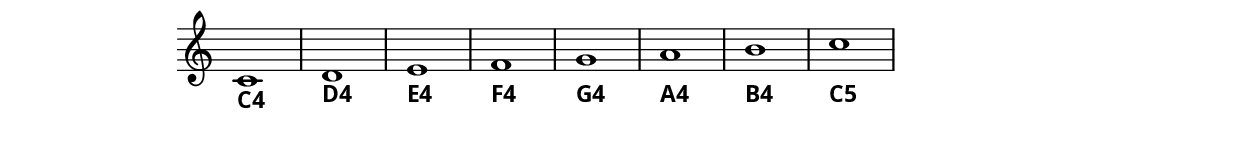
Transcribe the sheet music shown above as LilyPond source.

\version "2.14.2"

%% #(set-default-paper-size "letter")
%% #(set-global-staff-size 20)

\header {
    title = ""
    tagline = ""
    }

\paper {
    indent = 0\mm
    top-margin = 0\mm
    bottom-margin = 0\mm
    left-margin = 0\mm
    right-margin = 0\mm
    evenFooterMarkup = ""
    oddFooterMarkup = ""
    evenHeaderMarkup = ""
    oddHeaderMarkup = ""
  }

simple = \relative c' {
  \clef treble
  c1_"C4" d_"D4" e_"E4" f_"F4" g_"G4" a_"A4" b_"B4" c_"C5"
}

\score {
  <<
  \new Staff \with {
    \remove "Time_signature_engraver"
    \override TextScript #'font-name = #"Neuton Bold"
    \override TextScript #'staff-padding = #3
  }
  {
    \simple
  }
%{
  \new Lyrics {
    \override LyricText #'font-name = #"Neuton Bold"
    \lyricmode {
      "C4" "D4" "E4" "F4" "G4" "A4" "B4" "C5"
    }
  }
%}
  >>
  \layout {
    indent = 30\mm
  }
  %% \context { \Score \remove "Bar_number_engraver" }
  %% \context { \Staff \remove "Time_signature_engraver" }
}
